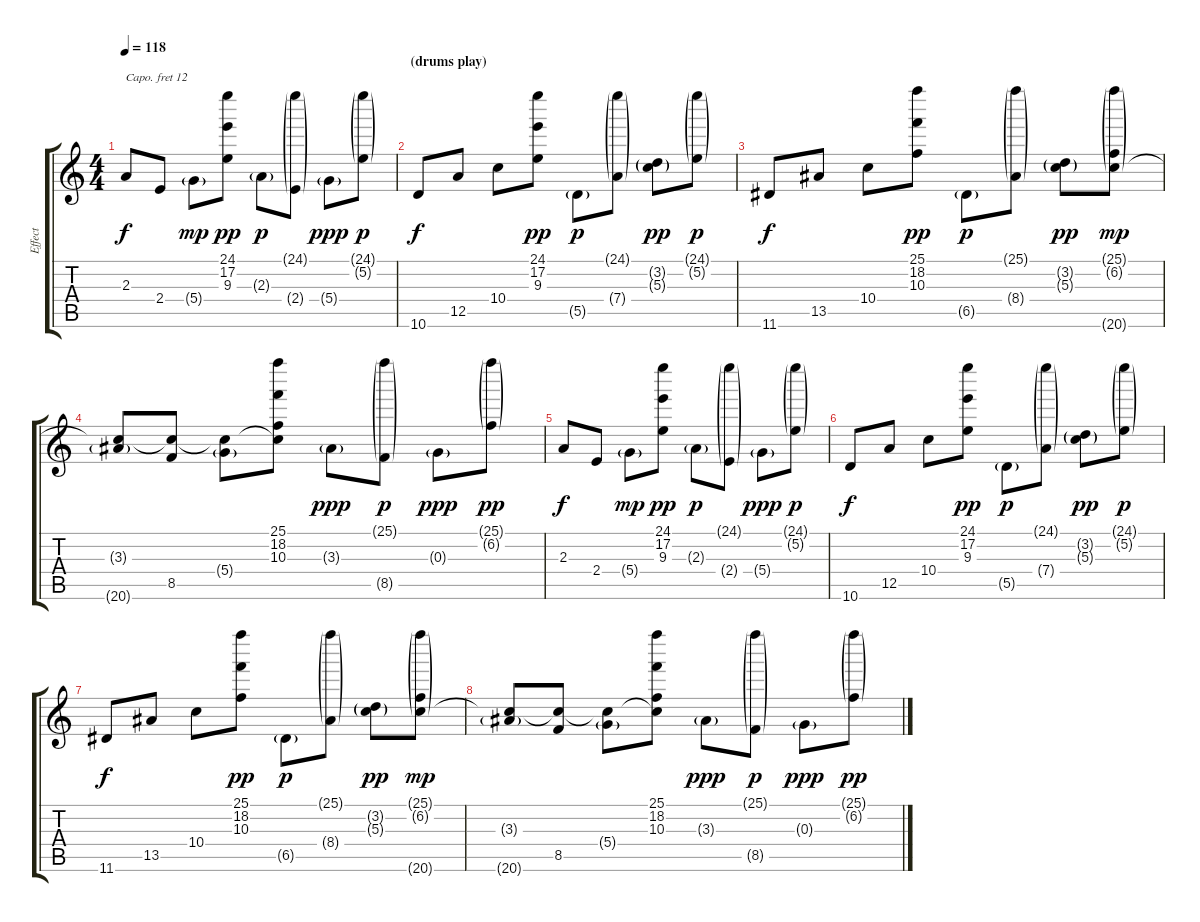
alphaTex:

\track ("Effect" "Effect") {instrument orchestralharp}
\staff {score tabs}
\capo 12
\tuning (E4 B3 G3 D3 A2 E2) {hide}
\ts (4 4)
\tempo 118
\clef g2
\ks c
2.3.8{dy f} 2.4.8 5.4{g}.8{dy mp} (24.1 17.2 9.3).8{dy pp} 2.3{g}.8{dy p} (24.1{g} 2.4{g}).8 5.4{g}.8{dy ppp} (24.1{g} 5.2{g}).8{dy p} |
\section ("" "(drums play)")
10.6.8{dy f} 12.5.8 10.4.8 (24.1 17.2 9.3).8{dy pp} 5.5{g}.8{dy p} (24.1{g} 7.4{g}).8 (3.2{g} 5.3{g}).8{dy pp} (24.1{g} 5.2{g}).8{dy p} |
11.6.8{dy f} 13.5.8 10.4.8 (25.1 18.2 10.3).8{dy pp} 6.5{g}.8{dy p} (25.1{g} 8.4{g}).8 (3.2{g} 5.3{g}).8{dy pp} (25.1{g} 6.2{g} 20.6{g}).8{dy mp} |
(3.3{g} 20.6{t}).8 (8.5 20.6{t}).8 (5.4{g} 20.6{t}).8 (25.1 18.2 10.3 20.6{t}).8 3.3{g}.8{dy ppp} (25.1{g} 8.5{g}).8{dy p} 0.3{g}.8{dy ppp} (25.1{g} 6.2{g}).8{dy pp} |
2.3.8{dy f} 2.4.8 5.4{g}.8{dy mp} (24.1 17.2 9.3).8{dy pp} 2.3{g}.8{dy p} (24.1{g} 2.4{g}).8 5.4{g}.8{dy ppp} (24.1{g} 5.2{g}).8{dy p} |
10.6.8{dy f} 12.5.8 10.4.8 (24.1 17.2 9.3).8{dy pp} 5.5{g}.8{dy p} (24.1{g} 7.4{g}).8 (3.2{g} 5.3{g}).8{dy pp} (24.1{g} 5.2{g}).8{dy p} |
11.6.8{dy f} 13.5.8 10.4.8 (25.1 18.2 10.3).8{dy pp} 6.5{g}.8{dy p} (25.1{g} 8.4{g}).8 (3.2{g} 5.3{g}).8{dy pp} (25.1{g} 6.2{g} 20.6{g}).8{dy mp} |
(3.3{g} 20.6{t}).8 (8.5 20.6{t}).8 (5.4{g} 20.6{t}).8 (25.1 18.2 10.3 20.6{t}).8 3.3{g}.8{dy ppp} (25.1{g} 8.5{g}).8{dy p} 0.3{g}.8{dy ppp} (25.1{g} 6.2{g}).8{dy pp}
